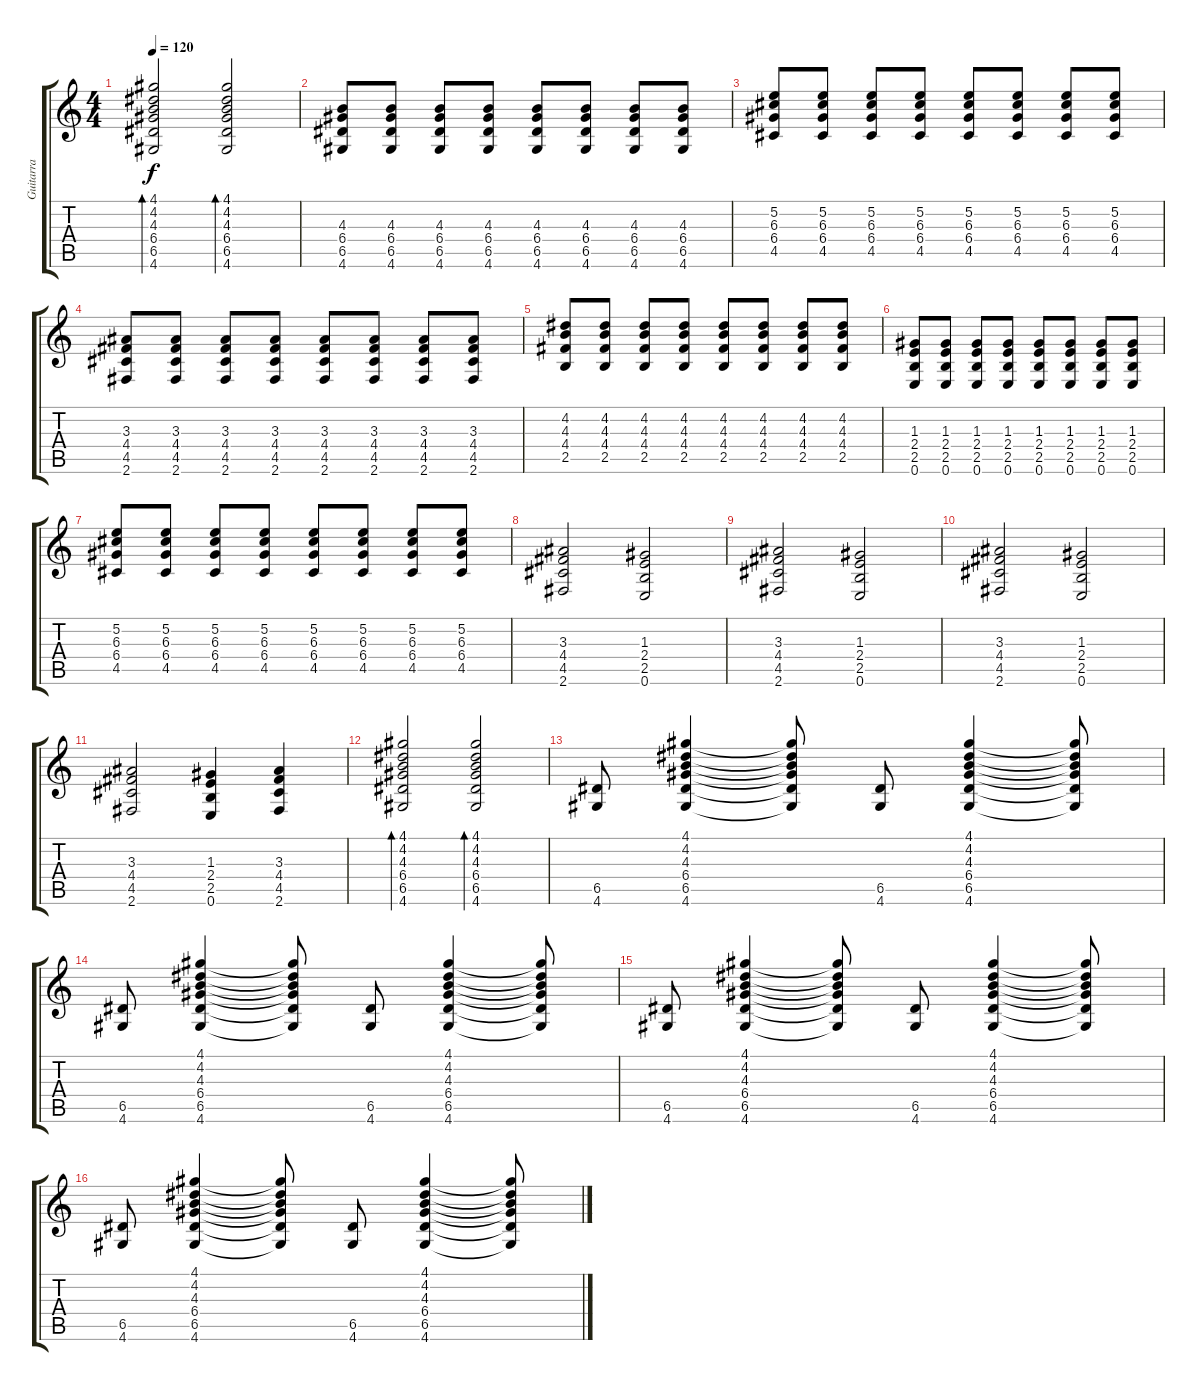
\track ("Guitarra" "Guitarra") {instrument distortionguitar}
\staff {score tabs}
\tuning (E4 B3 G3 D3 A2 E2) {hide}
\ts (4 4)
\tempo 120
\clef g2
\ks c
(4.1 4.2 4.3 6.4 6.5 4.6).2{bd 120 dy f} (4.1 4.2 4.3 6.4 6.5 4.6).2{bd 120} |
(4.3 6.4 6.5 4.6).8 (4.3 6.4 6.5 4.6).8 (4.3 6.4 6.5 4.6).8 (4.3 6.4 6.5 4.6).8 (4.3 6.4 6.5 4.6).8 (4.3 6.4 6.5 4.6).8 (4.3 6.4 6.5 4.6).8 (4.3 6.4 6.5 4.6).8 |
(5.2 6.3 6.4 4.5).8 (5.2 6.3 6.4 4.5).8 (5.2 6.3 6.4 4.5).8 (5.2 6.3 6.4 4.5).8 (5.2 6.3 6.4 4.5).8 (5.2 6.3 6.4 4.5).8 (5.2 6.3 6.4 4.5).8 (5.2 6.3 6.4 4.5).8 |
(3.3 4.4 4.5 2.6).8 (3.3 4.4 4.5 2.6).8 (3.3 4.4 4.5 2.6).8 (3.3 4.4 4.5 2.6).8 (3.3 4.4 4.5 2.6).8 (3.3 4.4 4.5 2.6).8 (3.3 4.4 4.5 2.6).8 (3.3 4.4 4.5 2.6).8 |
(4.2 4.3 4.4 2.5).8 (4.2 4.3 4.4 2.5).8 (4.2 4.3 4.4 2.5).8 (4.2 4.3 4.4 2.5).8 (4.2 4.3 4.4 2.5).8 (4.2 4.3 4.4 2.5).8 (4.2 4.3 4.4 2.5).8 (4.2 4.3 4.4 2.5).8 |
(1.3 2.4 2.5 0.6).8 (1.3 2.4 2.5 0.6).8 (1.3 2.4 2.5 0.6).8 (1.3 2.4 2.5 0.6).8 (1.3 2.4 2.5 0.6).8 (1.3 2.4 2.5 0.6).8 (1.3 2.4 2.5 0.6).8 (1.3 2.4 2.5 0.6).8 |
(5.2 6.3 6.4 4.5).8 (5.2 6.3 6.4 4.5).8 (5.2 6.3 6.4 4.5).8 (5.2 6.3 6.4 4.5).8 (5.2 6.3 6.4 4.5).8 (5.2 6.3 6.4 4.5).8 (5.2 6.3 6.4 4.5).8 (5.2 6.3 6.4 4.5).8 |
(3.3 4.4 4.5 2.6).2 (1.3 2.4 2.5 0.6).2 |
(3.3 4.4 4.5 2.6).2 (1.3 2.4 2.5 0.6).2 |
(3.3 4.4 4.5 2.6).2 (1.3 2.4 2.5 0.6).2 |
(3.3 4.4 4.5 2.6).2 (1.3 2.4 2.5 0.6).4 (3.3 4.4 4.5 2.6).4 |
(4.1 4.2 4.3 6.4 6.5 4.6).2{bd 120} (4.1 4.2 4.3 6.4 6.5 4.6).2{bd 120} |
(6.5 4.6).8 (4.1 4.2 4.3 6.4 6.5 4.6).4 (4.1{t} 4.2{t} 4.3{t} 6.4{t} 6.5{t} 4.6{t}).8 (6.5 4.6).8 (4.1 4.2 4.3 6.4 6.5 4.6).4 (4.1{t} 4.2{t} 4.3{t} 6.4{t} 6.5{t} 4.6{t}).8 |
(6.5 4.6).8 (4.1 4.2 4.3 6.4 6.5 4.6).4 (4.1{t} 4.2{t} 4.3{t} 6.4{t} 6.5{t} 4.6{t}).8 (6.5 4.6).8 (4.1 4.2 4.3 6.4 6.5 4.6).4 (4.1{t} 4.2{t} 4.3{t} 6.4{t} 6.5{t} 4.6{t}).8 |
(6.5 4.6).8 (4.1 4.2 4.3 6.4 6.5 4.6).4 (4.1{t} 4.2{t} 4.3{t} 6.4{t} 6.5{t} 4.6{t}).8 (6.5 4.6).8 (4.1 4.2 4.3 6.4 6.5 4.6).4 (4.1{t} 4.2{t} 4.3{t} 6.4{t} 6.5{t} 4.6{t}).8 |
(6.5 4.6).8 (4.1 4.2 4.3 6.4 6.5 4.6).4 (4.1{t} 4.2{t} 4.3{t} 6.4{t} 6.5{t} 4.6{t}).8 (6.5 4.6).8 (4.1 4.2 4.3 6.4 6.5 4.6).4 (4.1{t} 4.2{t} 4.3{t} 6.4{t} 6.5{t} 4.6{t}).8
